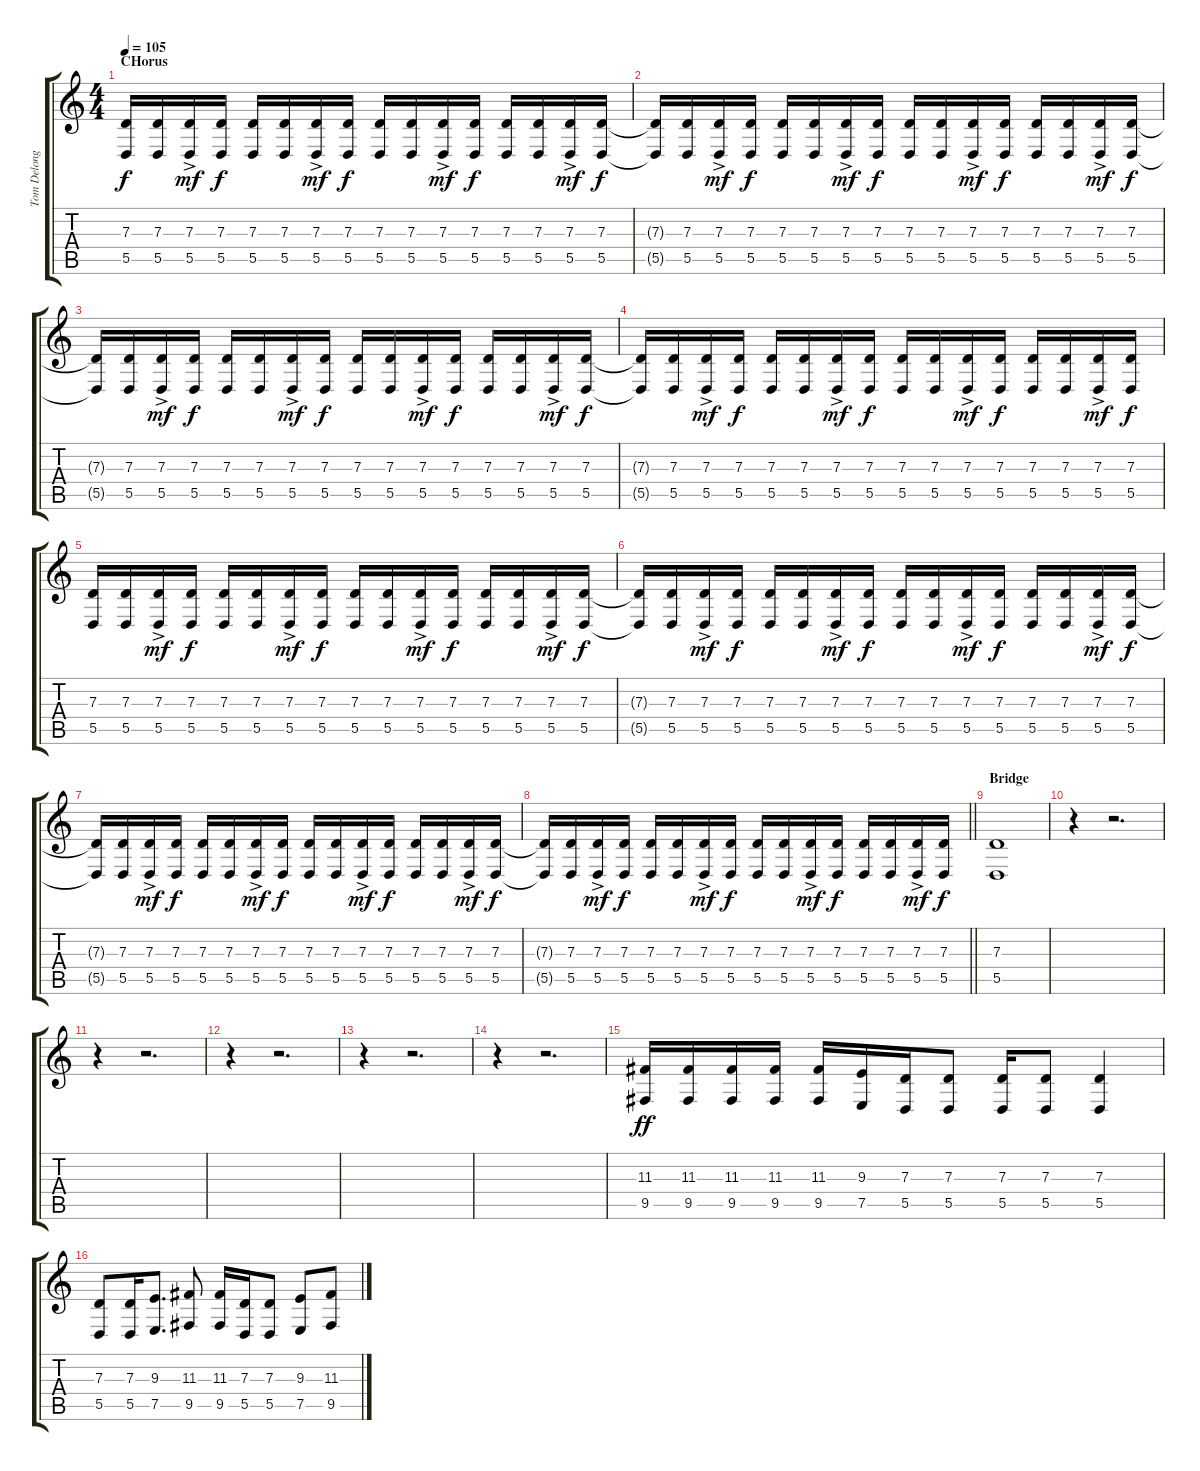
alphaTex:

\track ("Tom Delonge Clean" "Tom Delong") {instrument fx6goblins}
\staff {score tabs}
\tuning (E4 B3 G3 D3 A2 E2) {hide}
\ts (4 4)
\section ("" "CHorus")
\tempo 105
\clef g2
\ks c
(7.3{t} 5.5{t}).16{dy f} (7.3 5.5).16 (7.3{ac} 5.5{ac}).16{dy mf} (7.3 5.5).16{dy f} (7.3 5.5).16 (7.3 5.5).16 (7.3{ac} 5.5{ac}).16{dy mf} (7.3 5.5).16{dy f} (7.3 5.5).16 (7.3 5.5).16 (7.3{ac} 5.5{ac}).16{dy mf} (7.3 5.5).16{dy f} (7.3 5.5).16 (7.3 5.5).16 (7.3{ac} 5.5{ac}).16{dy mf} (7.3 5.5).16{dy f} |
(7.3{t} 5.5{t}).16 (7.3 5.5).16 (7.3{ac} 5.5{ac}).16{dy mf} (7.3 5.5).16{dy f} (7.3 5.5).16 (7.3 5.5).16 (7.3{ac} 5.5{ac}).16{dy mf} (7.3 5.5).16{dy f} (7.3 5.5).16 (7.3 5.5).16 (7.3{ac} 5.5{ac}).16{dy mf} (7.3 5.5).16{dy f} (7.3 5.5).16 (7.3 5.5).16 (7.3{ac} 5.5{ac}).16{dy mf} (7.3 5.5).16{dy f} |
(7.3{t} 5.5{t}).16 (7.3 5.5).16 (7.3{ac} 5.5{ac}).16{dy mf} (7.3 5.5).16{dy f} (7.3 5.5).16 (7.3 5.5).16 (7.3{ac} 5.5{ac}).16{dy mf} (7.3 5.5).16{dy f} (7.3 5.5).16 (7.3 5.5).16 (7.3{ac} 5.5{ac}).16{dy mf} (7.3 5.5).16{dy f} (7.3 5.5).16 (7.3 5.5).16 (7.3{ac} 5.5{ac}).16{dy mf} (7.3 5.5).16{dy f} |
(7.3{t} 5.5{t}).16 (7.3 5.5).16 (7.3{ac} 5.5{ac}).16{dy mf} (7.3 5.5).16{dy f} (7.3 5.5).16 (7.3 5.5).16 (7.3{ac} 5.5{ac}).16{dy mf} (7.3 5.5).16{dy f} (7.3 5.5).16 (7.3 5.5).16 (7.3{ac} 5.5{ac}).16{dy mf} (7.3 5.5).16{dy f} (7.3 5.5).16 (7.3 5.5).16 (7.3{ac} 5.5{ac}).16{dy mf} (7.3 5.5).16{dy f} |
(7.3 5.5).16 (7.3 5.5).16 (7.3{ac} 5.5{ac}).16{dy mf} (7.3 5.5).16{dy f} (7.3 5.5).16 (7.3 5.5).16 (7.3{ac} 5.5{ac}).16{dy mf} (7.3 5.5).16{dy f} (7.3 5.5).16 (7.3 5.5).16 (7.3{ac} 5.5{ac}).16{dy mf} (7.3 5.5).16{dy f} (7.3 5.5).16 (7.3 5.5).16 (7.3{ac} 5.5{ac}).16{dy mf} (7.3 5.5).16{dy f} |
(7.3{t} 5.5{t}).16 (7.3 5.5).16 (7.3{ac} 5.5{ac}).16{dy mf} (7.3 5.5).16{dy f} (7.3 5.5).16 (7.3 5.5).16 (7.3{ac} 5.5{ac}).16{dy mf} (7.3 5.5).16{dy f} (7.3 5.5).16 (7.3 5.5).16 (7.3{ac} 5.5{ac}).16{dy mf} (7.3 5.5).16{dy f} (7.3 5.5).16 (7.3 5.5).16 (7.3{ac} 5.5{ac}).16{dy mf} (7.3 5.5).16{dy f} |
(7.3{t} 5.5{t}).16 (7.3 5.5).16 (7.3{ac} 5.5{ac}).16{dy mf} (7.3 5.5).16{dy f} (7.3 5.5).16 (7.3 5.5).16 (7.3{ac} 5.5{ac}).16{dy mf} (7.3 5.5).16{dy f} (7.3 5.5).16 (7.3 5.5).16 (7.3{ac} 5.5{ac}).16{dy mf} (7.3 5.5).16{dy f} (7.3 5.5).16 (7.3 5.5).16 (7.3{ac} 5.5{ac}).16{dy mf} (7.3 5.5).16{dy f} |
\barLineRight lightlight
(7.3{t} 5.5{t}).16 (7.3 5.5).16 (7.3{ac} 5.5{ac}).16{dy mf} (7.3 5.5).16{dy f} (7.3 5.5).16 (7.3 5.5).16 (7.3{ac} 5.5{ac}).16{dy mf} (7.3 5.5).16{dy f} (7.3 5.5).16 (7.3 5.5).16 (7.3{ac} 5.5{ac}).16{dy mf} (7.3 5.5).16{dy f} (7.3 5.5).16 (7.3 5.5).16 (7.3{ac} 5.5{ac}).16{dy mf} (7.3 5.5).16{dy f} |
\section ("" "Bridge")
(7.3 5.5).1 |
r.4 r.2{d} |
r.4 r.2{d} |
r.4 r.2{d} |
r.4 r.2{d} |
r.4 r.2{d} |
(11.3 9.5).16{dy ff} (11.3 9.5).16 (11.3 9.5).16 (11.3 9.5).16 (11.3 9.5).16 (9.3 7.5).16 (7.3 5.5).16 (7.3 5.5).8 (7.3 5.5).16 (7.3 5.5).8 (7.3 5.5).4 |
(7.3 5.5).8 (7.3 5.5).16 (9.3 7.5).8{d} (11.3 9.5).8 (11.3 9.5).16 (7.3 5.5).16 (7.3 5.5).8 (9.3 7.5).8 (11.3 9.5).8
